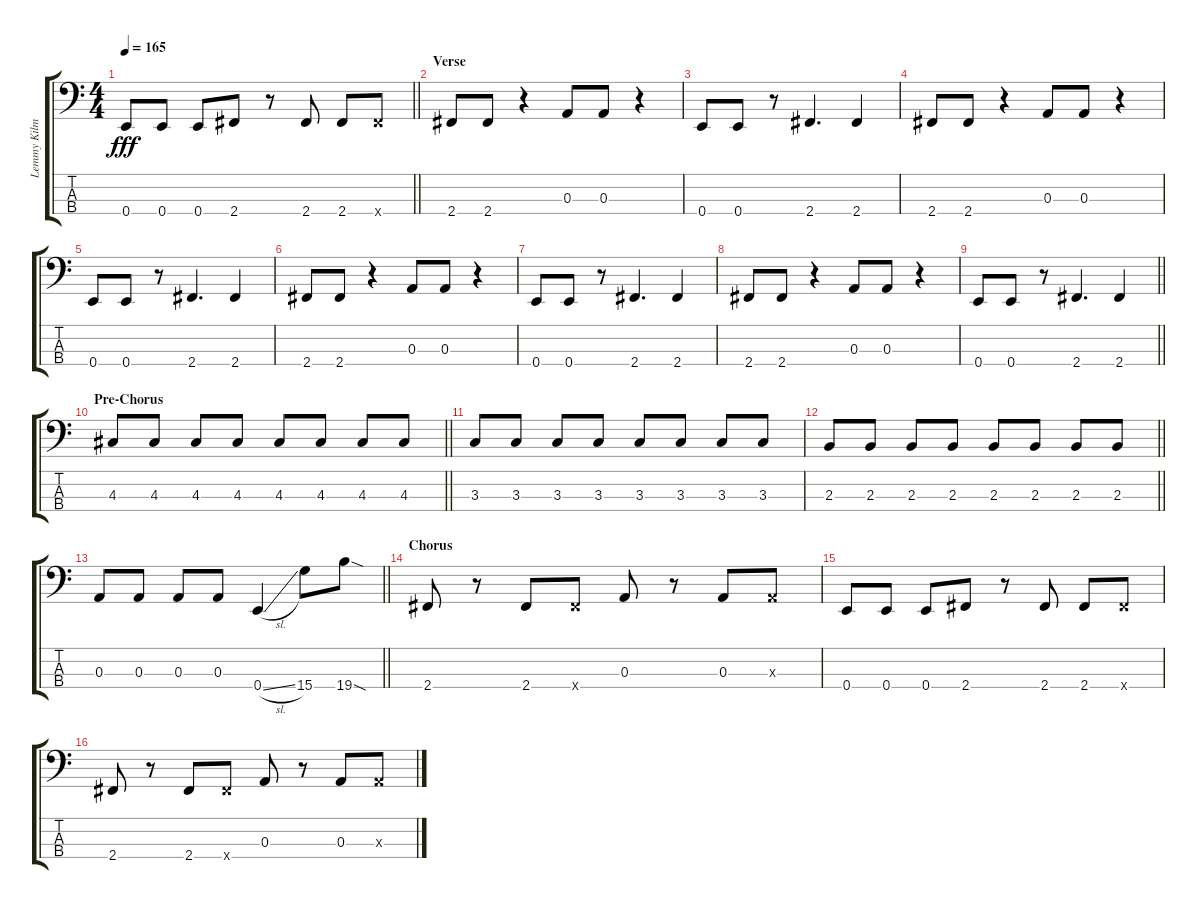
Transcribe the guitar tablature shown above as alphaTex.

\track ("Lemmy Kilmister" "Lemmy Kilm") {instrument electricbassfinger}
\staff {score tabs}
\tuning (G2 D2 A1 E1) {hide}
\ts (4 4)
\tempo 165
\clef f4
\barLineRight lightlight
\ks c
0.4.8{dy fff} 0.4.8 0.4.8 2.4.8 r.8 2.4.8 2.4.8 2.4{x}.8 |
\section ("" "Verse")
2.4.8 2.4.8 r.4 0.3.8 0.3.8 r.4 |
0.4.8 0.4.8 r.8 2.4.4{d} 2.4.4 |
2.4.8 2.4.8 r.4 0.3.8 0.3.8 r.4 |
0.4.8 0.4.8 r.8 2.4.4{d} 2.4.4 |
2.4.8 2.4.8 r.4 0.3.8 0.3.8 r.4 |
0.4.8 0.4.8 r.8 2.4.4{d} 2.4.4 |
2.4.8 2.4.8 r.4 0.3.8 0.3.8 r.4 |
\barLineRight lightlight
0.4.8 0.4.8 r.8 2.4.4{d} 2.4.4 |
\section ("" "Pre-Chorus")
\barLineRight lightlight
4.3.8 4.3.8 4.3.8 4.3.8 4.3.8 4.3.8 4.3.8 4.3.8 |
3.3.8 3.3.8 3.3.8 3.3.8 3.3.8 3.3.8 3.3.8 3.3.8 |
\barLineRight lightlight
2.3.8 2.3.8 2.3.8 2.3.8 2.3.8 2.3.8 2.3.8 2.3.8 |
\barLineRight lightlight
0.3.8 0.3.8 0.3.8 0.3.8 0.4{sl}.4 15.4.8 19.4{sod}.8 |
\section ("" "Chorus")
2.4.8 r.8 2.4.8 2.4{x}.8 0.3.8 r.8 0.3.8 0.3{x}.8 |
0.4.8 0.4.8 0.4.8 2.4.8 r.8 2.4.8 2.4.8 2.4{x}.8 |
2.4.8 r.8 2.4.8 2.4{x}.8 0.3.8 r.8 0.3.8 0.3{x}.8
